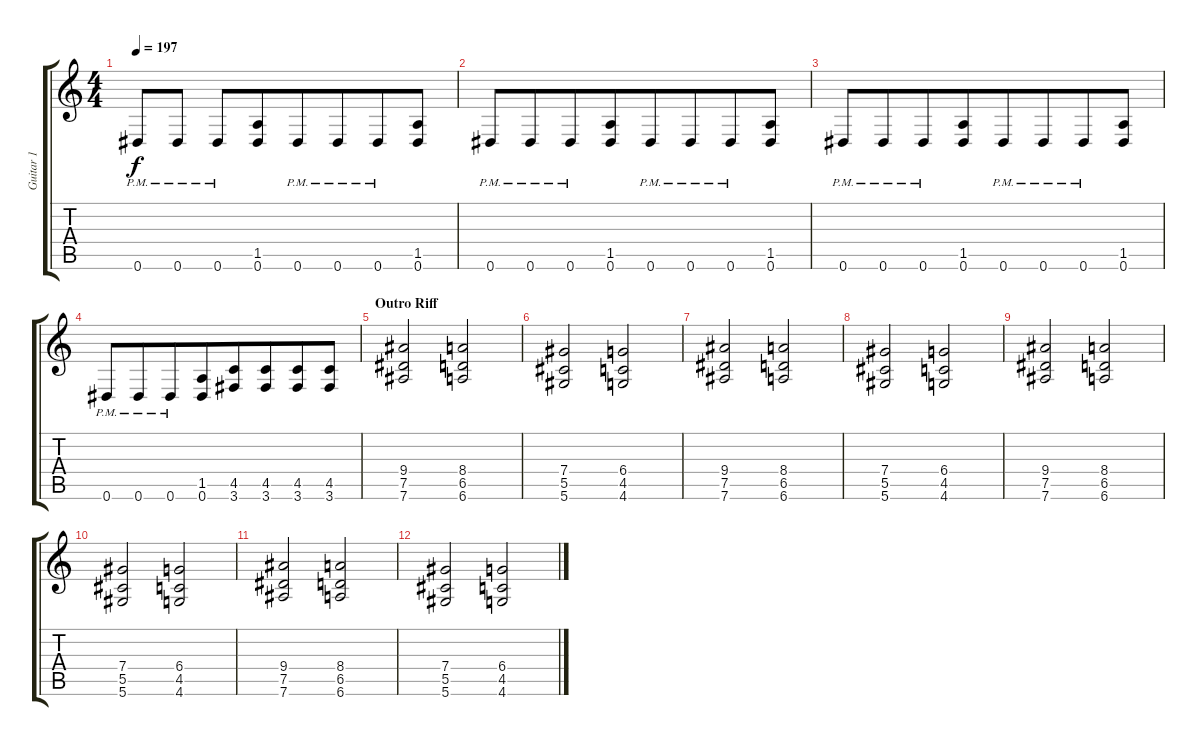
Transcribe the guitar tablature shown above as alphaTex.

\track ("Guitar 1" "Guitar 1") {instrument overdrivenguitar}
\staff {score tabs}
\tuning (Eb4 Bb3 Gb3 Db3 Ab2 Eb2) {hide}
\ts (4 4)
\tempo 197
\clef g2
\ks c
0.6{pm}.8{dy f beam merge} 0.6{pm}.8 0.6{pm}.8{beam merge} (1.5 0.6).8{beam merge} 0.6{pm}.8{beam merge} 0.6{pm}.8{beam merge} 0.6{pm}.8 (1.5 0.6).8 |
0.6{pm}.8{beam merge} 0.6{pm}.8{beam merge} 0.6{pm}.8{beam merge} (1.5 0.6).8{beam merge} 0.6{pm}.8{beam merge} 0.6{pm}.8{beam merge} 0.6{pm}.8 (1.5 0.6).8 |
0.6{pm}.8 0.6{pm}.8{beam merge} 0.6{pm}.8{beam merge} (1.5 0.6).8{beam merge} 0.6{pm}.8{beam merge} 0.6{pm}.8{beam merge} 0.6{pm}.8{beam merge} (1.5 0.6).8 |
0.6{pm}.8{beam merge} 0.6{pm}.8{beam merge} 0.6{pm}.8{beam merge} (1.5 0.6).8{beam merge} (4.5 3.6).8 (4.5 3.6).8{beam merge} (4.5 3.6).8{beam merge} (4.5 3.6).8 |
\section ("" "Outro Riff")
(9.4 7.5 7.6).2{beam merge} (8.4 6.5 6.6).2 |
(7.4 5.5 5.6).2 (6.4 4.5 4.6).2 |
(9.4 7.5 7.6).2{beam merge} (8.4 6.5 6.6).2 |
(7.4 5.5 5.6).2{beam merge} (6.4 4.5 4.6).2 |
(9.4 7.5 7.6).2{beam merge} (8.4 6.5 6.6).2 |
(7.4 5.5 5.6).2{beam merge} (6.4 4.5 4.6).2 |
(9.4 7.5 7.6).2{beam merge} (8.4 6.5 6.6).2 |
(7.4 5.5 5.6).2{beam merge} (6.4 4.5 4.6).2
